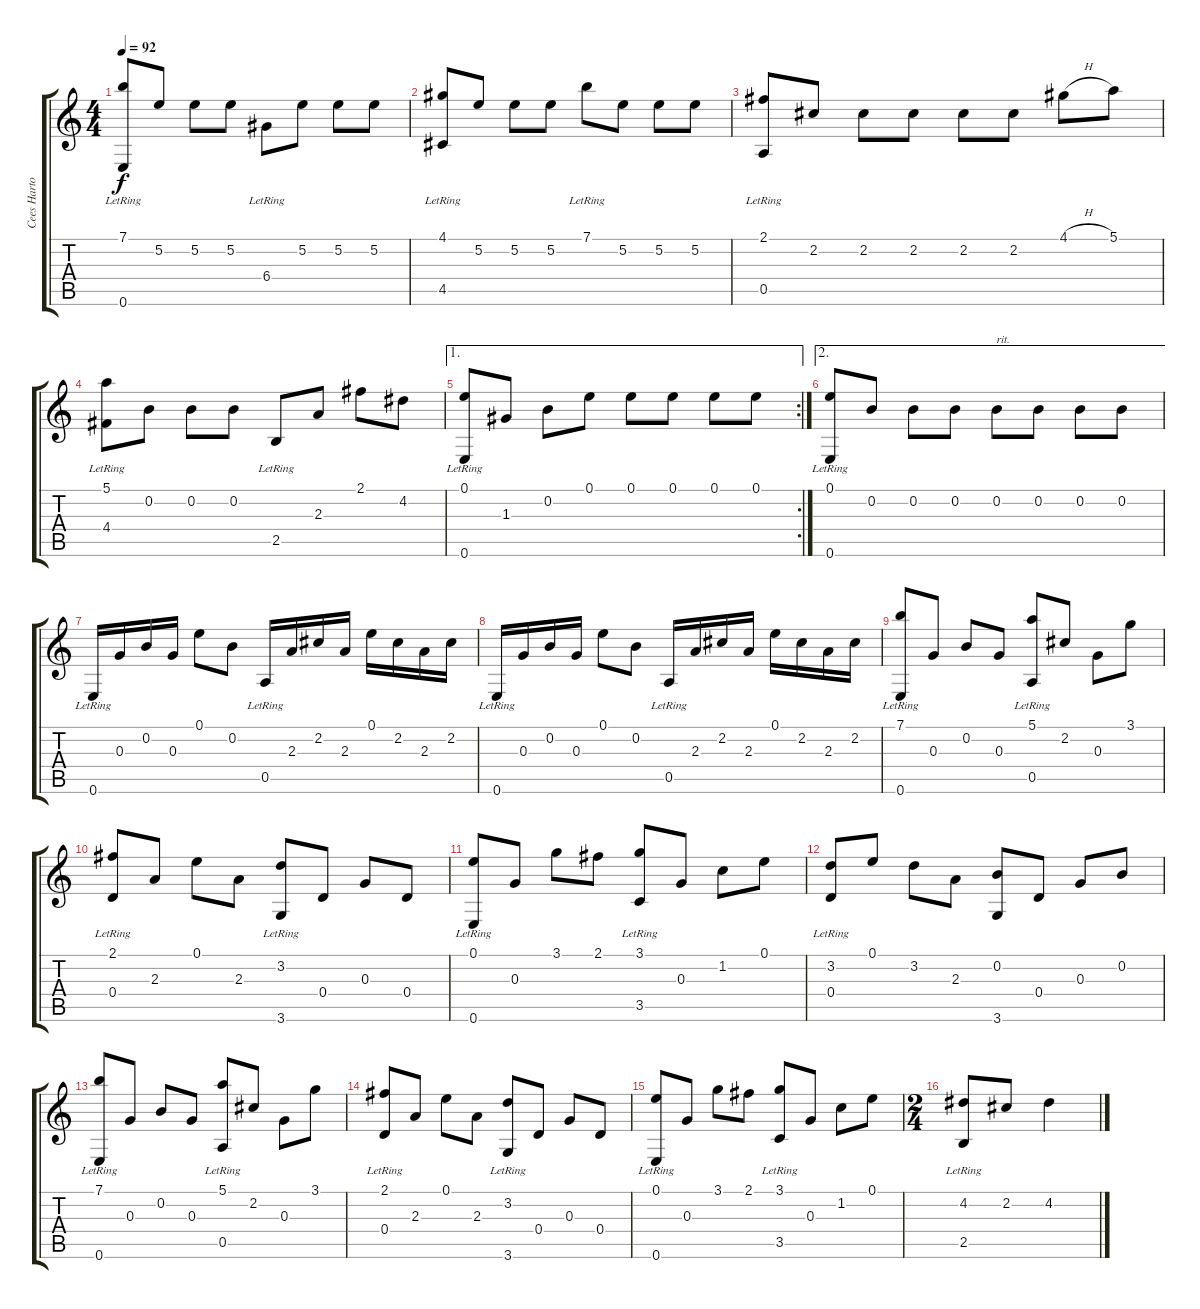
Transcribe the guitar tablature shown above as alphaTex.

\track ("Cees Hartog" "Cees Harto") {instrument acousticguitarnylon}
\staff {score tabs}
\tuning (E4 B3 G3 D3 A2 E2) {hide}
\ts (4 4)
\tempo 92
\clef g2
\ks c
(7.1{lr} 0.6{lr}).8{dy f} 5.2.8 5.2.8 5.2.8 6.4{lr}.8 5.2.8 5.2.8 5.2.8 |
(4.1{lr} 4.5{lr}).8 5.2.8 5.2.8 5.2.8 7.1{lr}.8 5.2.8 5.2.8 5.2.8 |
(2.1{lr} 0.5{lr}).8 2.2.8 2.2.8 2.2.8 2.2.8 2.2.8 4.1{h}.8 5.1.8 |
(5.1 4.4{lr}).8 0.2.8 0.2.8 0.2.8 2.5{lr}.8 2.3.8 2.1.8 4.2.8 |
\ae 1
\rc 2
(0.1 0.6{lr}).8 1.3.8 0.2.8 0.1.8 0.1.8 0.1.8 0.1.8 0.1.8 |
\ae 2
(0.1{lr} 0.6{lr}).8 0.2.8 0.2.8 0.2.8 0.2.8{txt "rit."} 0.2.8 0.2.8 0.2.8 |
0.6{lr}.16 0.3.16 0.2.16 0.3.16 0.1.8 0.2.8 0.5{lr}.16 2.3.16 2.2.16 2.3.16 0.1.16 2.2.16 2.3.16 2.2.16 |
0.6{lr}.16 0.3.16 0.2.16 0.3.16 0.1.8 0.2.8 0.5{lr}.16 2.3.16 2.2.16 2.3.16 0.1.16 2.2.16 2.3.16 2.2.16 |
(7.1{lr} 0.6{lr}).8 0.3.8 0.2.8 0.3.8 (5.1 0.5{lr}).8 2.2.8 0.3.8 3.1.8 |
(2.1 0.4{lr}).8 2.3.8 0.1.8 2.3.8 (3.2{lr} 3.6{lr}).8 0.4.8 0.3.8 0.4.8 |
(0.1 0.6{lr}).8 0.3.8 3.1.8 2.1.8 (3.1 3.5{lr}).8 0.3.8 1.2.8 0.1.8 |
(3.2 0.4{lr}).8 0.1.8 3.2.8 2.3.8 (0.2 3.6).8 0.4.8 0.3.8 0.2.8 |
(7.1{lr} 0.6{lr}).8 0.3.8 0.2.8 0.3.8 (5.1 0.5{lr}).8 2.2.8 0.3.8 3.1.8 |
(2.1 0.4{lr}).8 2.3.8 0.1.8 2.3.8 (3.2{lr} 3.6{lr}).8 0.4.8 0.3.8 0.4.8 |
(0.1 0.6{lr}).8 0.3.8 3.1.8 2.1.8 (3.1 3.5{lr}).8 0.3.8 1.2.8 0.1.8 |
\ts (2 4)
(4.2 2.5{lr}).8 2.2.8 4.2.4
